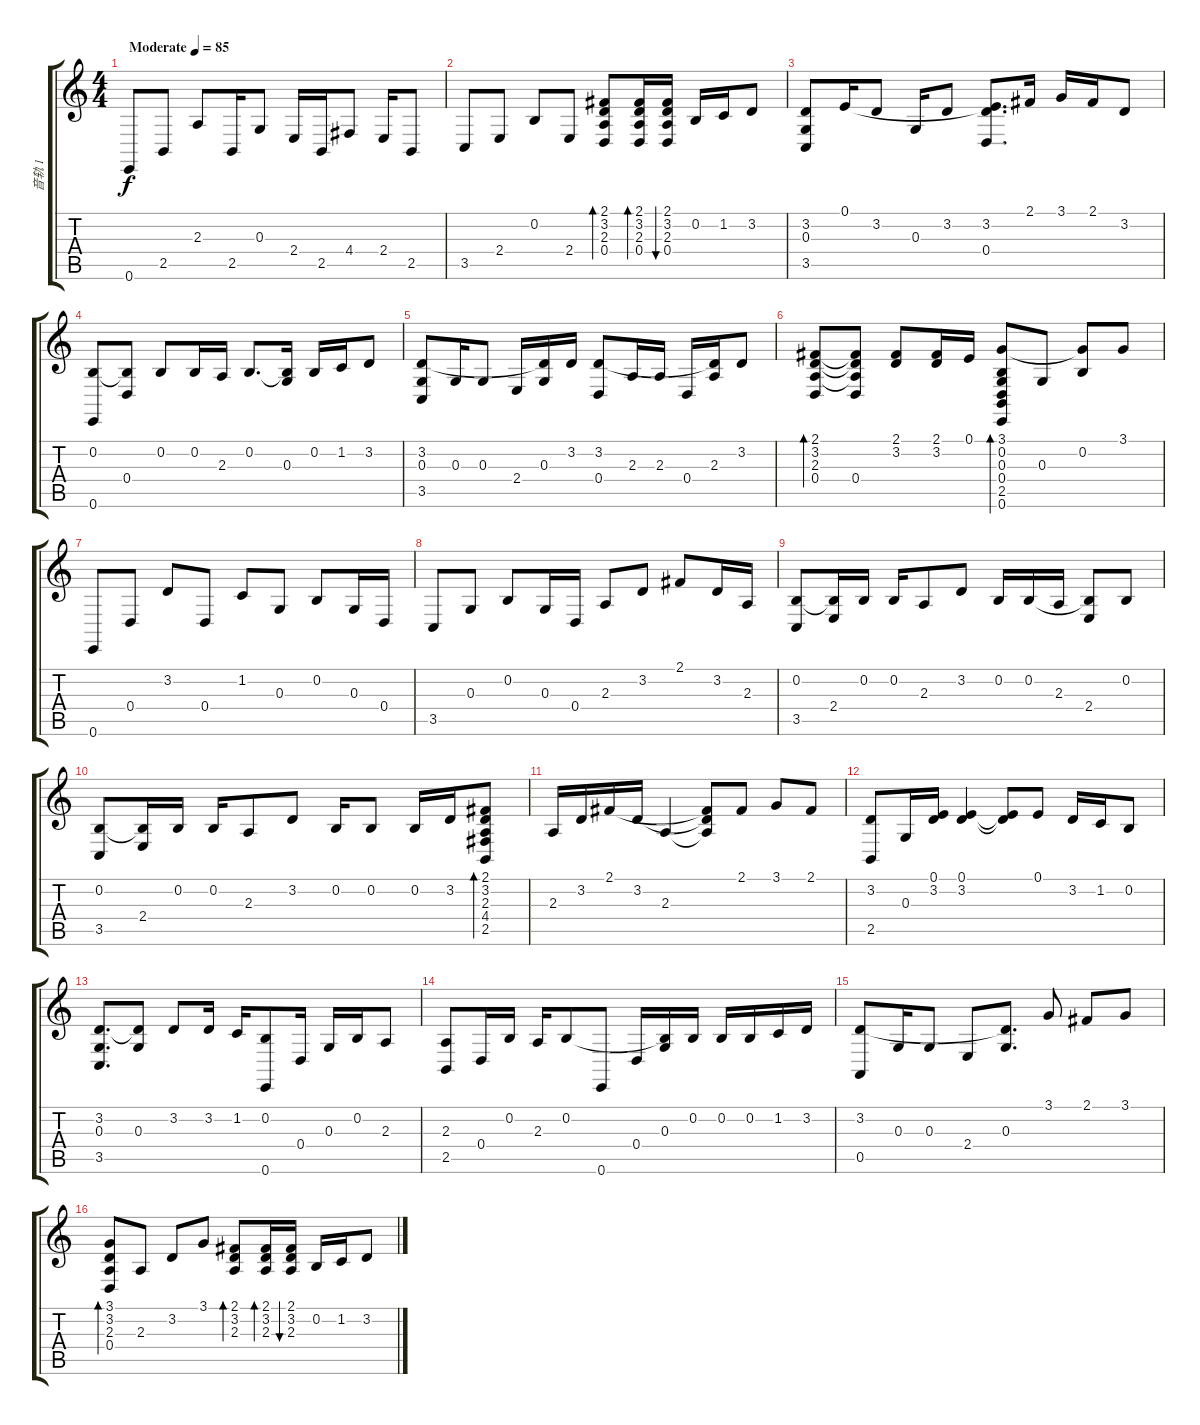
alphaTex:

\track ("音轨 1" "音轨 1") {instrument acousticgrandpiano}
\staff {score tabs}
\tuning (E4 B3 G3 D3 A2 E2) {hide}
\ts (4 4)
\tempo (85 "Moderate")
\clef g2
\ks c
0.6.8{dy f instrument acousticgrandpiano} 2.5.8 2.3.8 2.5.16 0.3.8 2.4.16 2.5.16 4.4.8 2.4.16 2.5.8 |
3.5.8 2.4.8 0.2.8 2.4.8 (2.1 3.2 2.3 0.4).8{bd 60} (2.1 3.2 2.3 0.4).16{bd 60} (2.1 3.2 2.3 0.4).16{bu 60} 0.2.16 1.2.16 3.2.8 |
(3.2 0.3 3.5).8 0.1.16 3.2.8 0.3.16 3.2.8 (0.1{t} 3.2 0.4).8{d} 2.1.16 3.1.16 2.1.16 3.2.8 |
(0.2 0.6).8 (0.2{t} 0.4).8 0.2.8 0.2.16 2.3.16 0.2.8{d} (0.2{t} 0.3).16 0.2.16 1.2.16 3.2.8 |
(3.2 0.3 3.5).8 0.3.16 0.3.8 2.4.16 (3.2{t} 0.3).16 3.2.16 (3.2 0.4).8 2.3.16 2.3.16 0.4.16 (3.2{t} 2.3).16 3.2.8 |
(2.1 3.2 2.3 0.4).8{bd 60} (2.1{t} 3.2{t} 2.3{t} 0.4).8 (2.1 3.2).8 (2.1 3.2).16 0.1.16 (3.1 0.2 0.3 0.4 2.5 0.6).8{bd 60} 0.3.8 (3.1{t} 0.2).8 3.1.8 |
0.6.8 0.4.8 3.2.8 0.4.8 1.2.8 0.3.8 0.2.8 0.3.16 0.4.16 |
3.5.8 0.3.8 0.2.8 0.3.16 0.4.16 2.3.8 3.2.8 2.1.8 3.2.16 2.3.16 |
(0.2 3.5).8 (0.2{t} 2.4).16 0.2.16 0.2.16 2.3.8 3.2.8 0.2.16 0.2.16 2.3.16 (0.2{t} 2.4).8 0.2.8 |
(0.2 3.5).8 (0.2{t} 2.4).16 0.2.16 0.2.16 2.3.8 3.2.8 0.2.16 0.2.8 0.2.16 3.2.16 (2.1 3.2 2.3 4.4 2.5).8{bd 60} |
2.3.16 3.2.16 2.1.16 3.2.16 2.3.4 (2.1{t} 3.2{t} 2.3{t}).8 2.1.8 3.1.8 2.1.8 |
(3.2 2.5).8 0.3.16 (0.1 3.2).16 (0.1 3.2).4 (0.1{t} 3.2{t}).8 0.1.8 3.2.16 1.2.16 0.2.8 |
(3.2 0.3 3.5).8{d} (3.2{t} 0.3).8 3.2.8 3.2.16 1.2.16 (0.2 0.6).8 0.4.16 0.3.16 0.2.16 2.3.8 |
(2.3 2.5).8 0.4.16 0.2.16 2.3.16 0.2.8 0.6.8 0.4.16 (0.2{t} 0.3).16 0.2.16 0.2.16 0.2.16 1.2.16 3.2.16 |
(3.2 0.5).8 0.3.16 0.3.8 2.4.8 (3.2{t} 0.3).8{d} 3.1.8 2.1.8 3.1.8 |
(3.1 3.2 2.3 0.4).8{bd 60} 2.3.8 3.2.8 3.1.8 (2.1 3.2 2.3).8{bd 60} (2.1 3.2 2.3).16{bd 60} (2.1 3.2 2.3).16{bu 60} 0.2.16 1.2.16 3.2.8
